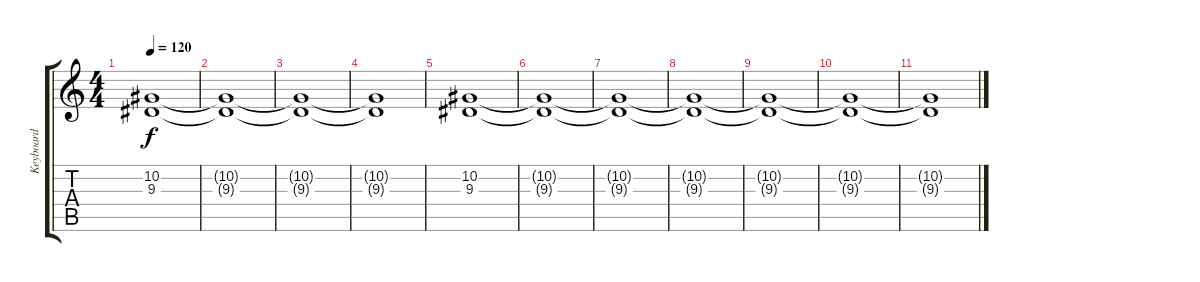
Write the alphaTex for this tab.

\track ("Keyboard" "Keyboard") {instrument synthstrings1}
\staff {score tabs}
\tuning (Eb4 Bb3 Gb3 Db3 Ab2 Eb2) {hide}
\ts (4 4)
\tempo 120
\clef g2
\ks c
(10.2{t} 9.3{t}).1{dy f} |
(10.2{t} 9.3{t}).1 |
(10.2{t} 9.3{t}).1 |
(10.2{t} 9.3{t}).1 |
(10.2 9.3).1 |
(10.2{t} 9.3{t}).1 |
(10.2{t} 9.3{t}).1 |
(10.2{t} 9.3{t}).1 |
(10.2{t} 9.3{t}).1 |
(10.2{t} 9.3{t}).1 |
(10.2{t} 9.3{t}).1
